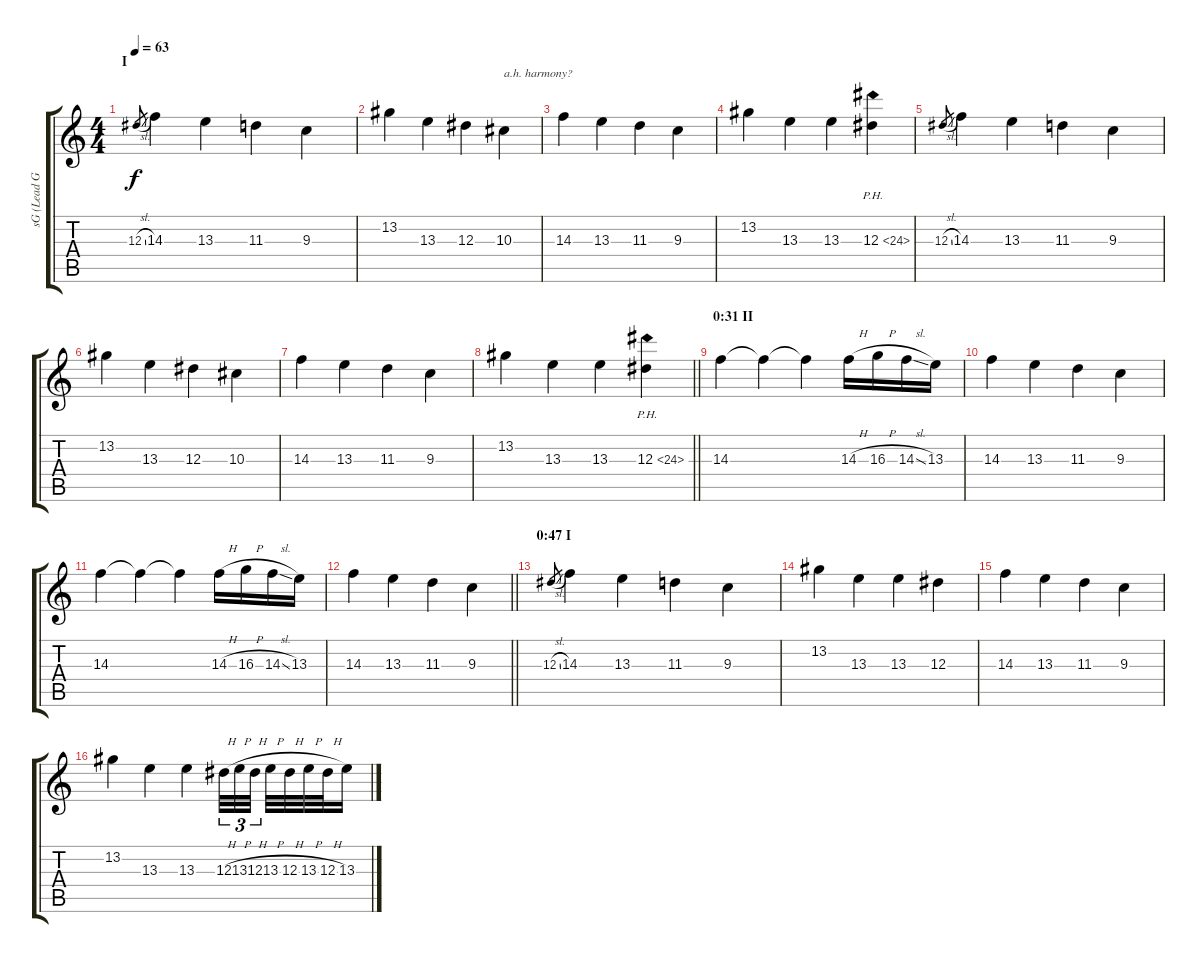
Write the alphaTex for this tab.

\track ("sG (Lead Guitar)" "sG (Lead G") {instrument distortionguitar}
\staff {score tabs}
\tuning (C4 G3 Eb3 Bb2 F2 C2) {hide}
\ts (4 4)
\section ("" "I")
\tempo 63
\clef g2
\ks c
12.3{sl}.8{gr dy f instrument distortionguitar} 14.3.4 13.3.4 11.3.4 9.3.4 |
13.2.4 13.3.4 12.3.4 10.3.4{txt "a.h. harmony?"} |
14.3.4 13.3.4 11.3.4 9.3.4 |
13.2.4 13.3.4 13.3.4 12.3{ph 12}.4 |
12.3{sl}.8{gr} 14.3.4 13.3.4 11.3.4 9.3.4 |
13.2.4 13.3.4 12.3.4 10.3.4 |
14.3.4 13.3.4 11.3.4 9.3.4 |
\barLineRight lightlight
13.2.4 13.3.4 13.3.4 12.3{ph 12}.4 |
\section ("" "0:31 II ")
14.3.4 14.3{t}.4 14.3{t}.4 14.3{h}.16 16.3{h}.16 14.3{sl}.16 13.3.16 |
14.3.4 13.3.4 11.3.4 9.3.4 |
14.3.4 14.3{t}.4 14.3{t}.4 14.3{h}.16 16.3{h}.16 14.3{sl}.16 13.3.16 |
\barLineRight lightlight
14.3.4 13.3.4 11.3.4 9.3.4 |
\section ("" "0:47 I")
12.3{sl}.8{gr} 14.3.4 13.3.4 11.3.4 9.3.4 |
13.2.4 13.3.4 13.3.4 12.3.4 |
14.3.4 13.3.4 11.3.4 9.3.4 |
13.2.4 13.3.4 13.3.4 12.3{h}.32{tu (3 2)} 13.3{h}.32{tu (3 2)} 12.3{h}.32{tu (3 2) beam splitsecondary} 13.3{h}.32 12.3{h}.32 13.3{h}.32 12.3{h}.32 13.3.16
